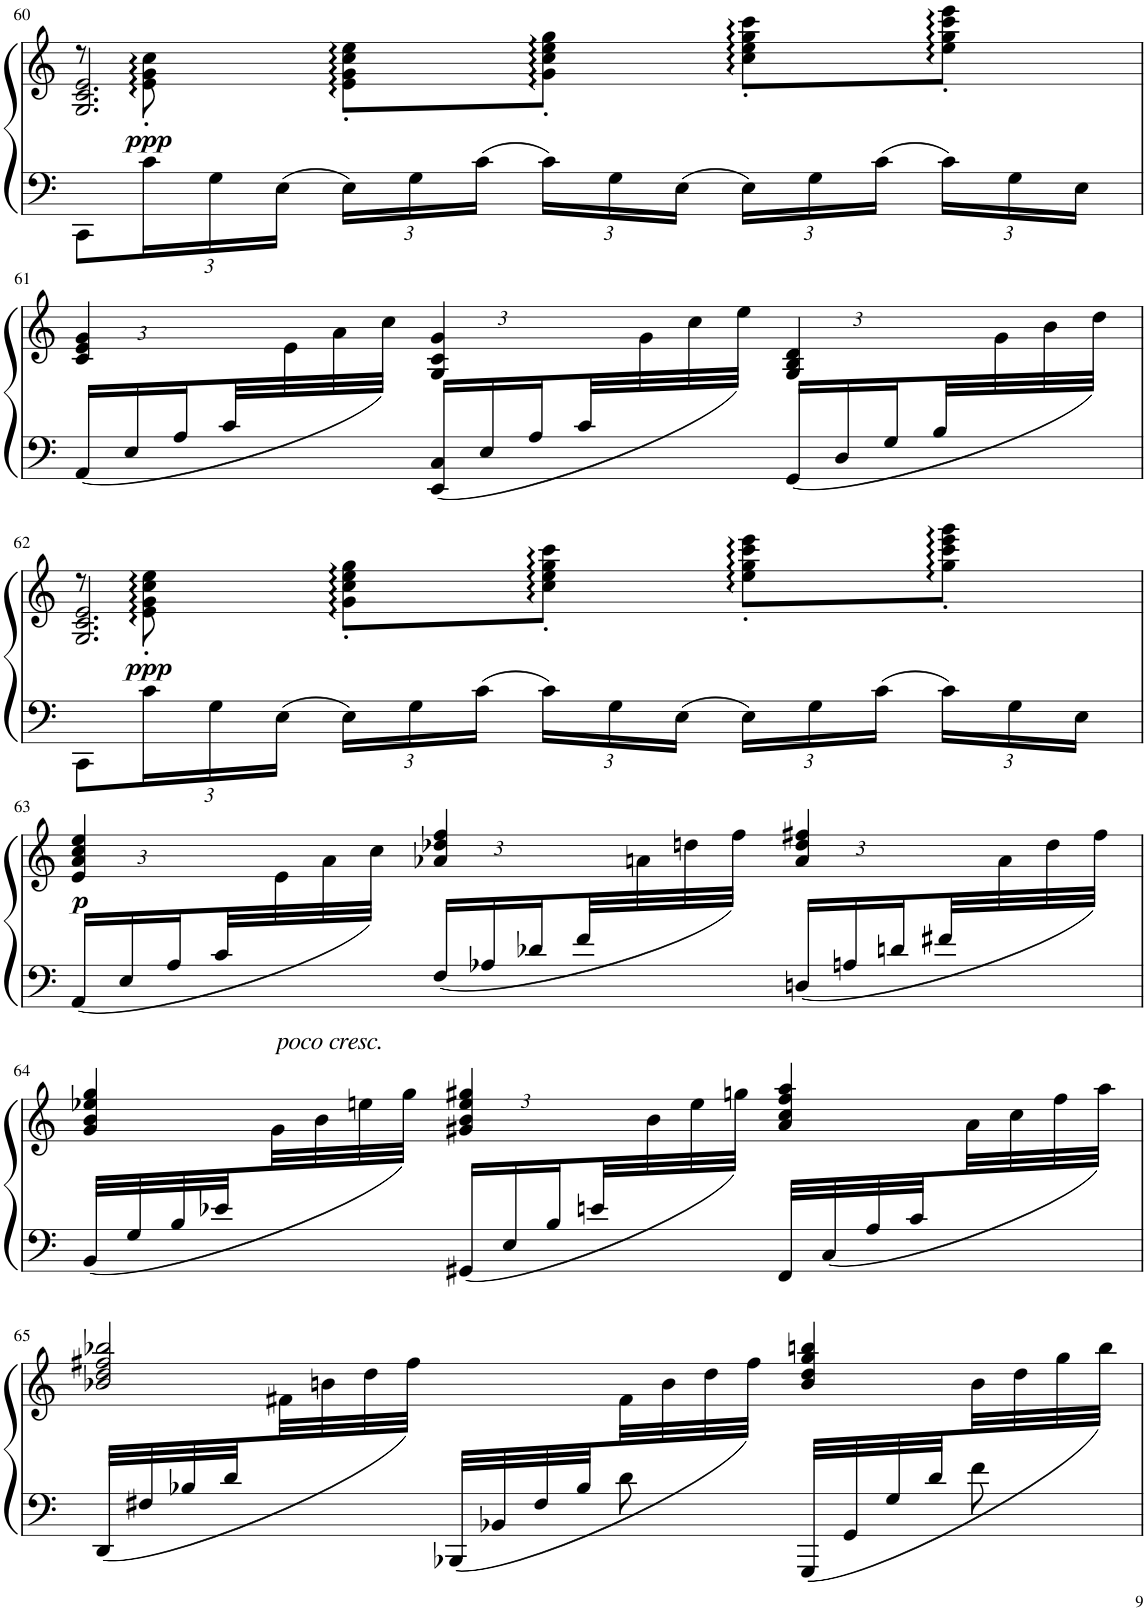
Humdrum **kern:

**kern	**kern	**dynam
*part1	*part1	*part1
*staff2	*staff1	*staff1/2
*I"Piano	*	*
*I'Pno	*	*
!!LO:PB:g=z
*clefF4	*clefG2	*
*k[]	*k[]	*
*M3/4	*M3/4	*
=60	=60	=60
*	*^	*
8CC\L	8r	2.G/ 2.c/ 2.e/	.
*Xbrackettup	*	*	*
!	!	!	!LO:DY:b
24c\L	8e\' 8g\' 8cc\'	.	ppp
24G\	.	.	.
24E\JJ	.	.	.
24E\LL	8e\' 8g\' 8cc\' 8ee\'L	.	.
24G\	.	.	.
24c\JJ	.	.	.
24c\LL	8g\' 8cc\' 8ee\' 8gg\'J	.	.
24G\	.	.	.
24E\JJ	.	.	.
24E\LL	8cc\' 8ee\' 8gg\' 8ccc\'L	.	.
24G\	.	.	.
24c\JJ	.	.	.
24c\LL	8ee\' 8gg\' 8ccc\' 8eee\'J	.	.
24G\	.	.	.
24E\JJ	.	.	.
!!LO:LB:g=z	!!
=61	=61	=61	=61
24AA/LL	4c/ 4e/ 4g/	32ryy	.
*	*v	*v	*
24E/	.	.
24A/	.	.
32c/L	.	.
*	*^	*
16.ryy	.	32e\	.
.	.	32a\	.
.	.	32cc\JJJ	.
24EE/ 24C/LL	4G/ 4c/ 4g/	32ryy	.
*	*v	*v	*
24E/	.	.
24A/	.	.
32c/L	.	.
*	*^	*
16.ryy	.	32g\	.
.	.	32cc\	.
.	.	32ee\JJJ	.
24GG/LL	4G/ 4B/ 4d/	32ryy	.
*	*v	*v	*
24D/	.	.
24G/	.	.
32B/L	.	.
*	*^	*
16.ryy	.	32g\	.
.	.	32b\	.
.	.	32dd\JJJ	.
!!LO:LB:g=z	!!
=62	=62	=62	=62
8CC\L	8r	2.G/ 2.c/ 2.e/	.
!	!	!	!LO:DY:b
24c\L	8e\' 8g\' 8cc\' 8ee\'	.	ppp
24G\	.	.	.
24E\JJ	.	.	.
24E\LL	8g\' 8cc\' 8ee\' 8gg\'L	.	.
24G\	.	.	.
24c\JJ	.	.	.
24c\LL	8cc\' 8ee\' 8gg\' 8ccc\'J	.	.
24G\	.	.	.
24E\JJ	.	.	.
24E\LL	8ee\' 8gg\' 8ccc\' 8eee\'L	.	.
24G\	.	.	.
24c\JJ	.	.	.
24c\LL	8gg\' 8ccc\' 8eee\' 8ggg\'J	.	.
24G\	.	.	.
24E\JJ	.	.	.
!!LO:LB:g=z	!!
=63	=63	=63	=63
!	!	!	!LO:DY:b
24AA/LL	4e/ 4a/ 4cc/ 4ee/	32ryy	p
*	*v	*v	*
24E/	.	.
24A/	.	.
32c/L	.	.
*	*^	*
!LO:TX:b:i:t=poco cresc.	!	!	!
16.ryy	.	32e\	.
.	.	32a\	.
.	.	32cc\JJJ	.
24F/LL	4a-X/ 4dd-X/ 4ff/	32ryy	.
*	*v	*v	*
24A-X/	.	.
24d-X/	.	.
32f/L	.	.
*	*^	*
16.ryy	.	32an\	.
.	.	32ddn\	.
.	.	32ff\JJJ	.
24Dn/LL	4a/ 4dd/ 4ff#X/	32ryy	.
*	*v	*v	*
24An/	.	.
24dn/	.	.
32f#X/L	.	.
*	*^	*
16.ryy	.	32a\	.
.	.	32dd\	.
.	.	32ff#\JJJ	.
!!LO:LB:g=z	!!
=64	=64	=64	=64
32BB/LLL	4g/ 4b/ 4ee-X/ 4gg/	8ryy	.
32G/	.	.	.
32B/	.	.	.
32e-X/	.	.	.
8ryy	.	32g\	.
.	.	32b\	.
.	.	32een\	.
.	.	32gg\JJJ	.
24GG#X/LL	4g#X/ 4b/ 4ee/ 4gg#X/	32ryy	.
*	*v	*v	*
24E/	.	.
24B/	.	.
32en/L	.	.
*	*^	*
16.ryy	.	32b\	.
.	.	32ee\	.
.	.	32ggn\JJJ	.
32FF/LLL	4a/ 4cc/ 4ff/ 4aa/	8ryy	.
32C/	.	.	.
32A/	.	.	.
32c/	.	.	.
8ryy	.	32a\	.
.	.	32cc\	.
.	.	32ff\	.
.	.	32aa\JJJ	.
!!LO:LB:g=z	!!
=65	=65	=65	=65
*^	*	*	*
4ryy	32DD/LLL	2b-X/ 2dd/ 2ff#X/ 2bb-X/	8ryy	.
.	32F#X/	.	.	.
.	32B-X/	.	.	.
.	32d/	.	.	.
.	8ryy	.	32f#X\	.
.	.	.	32bn\	.
.	.	.	32dd\	.
.	.	.	32ff#\JJJ	.
8ryy	32BBB-X/LLL	.	8ryy	.
.	32BB-X/	.	.	.
.	32F#/	.	.	.
.	32B-/	.	.	.
8d\	8ryy	.	32f#\	.
.	.	.	32b\	.
.	.	.	32dd\	.
.	.	.	32ff#\JJJ	.
8ryy	32GGG/LLL	4b/ 4dd/ 4gg/ 4bbn/	8ryy	.
.	32GG/	.	.	.
.	32G/	.	.	.
.	32d/	.	.	.
8f\	8ryy	.	32b\	.
.	.	.	32dd\	.
.	.	.	32gg\	.
.	.	.	32bb\JJJ	.
*v	*v	*	*	*
*	*v	*v	*
=	=	=
*-	*-	*-
